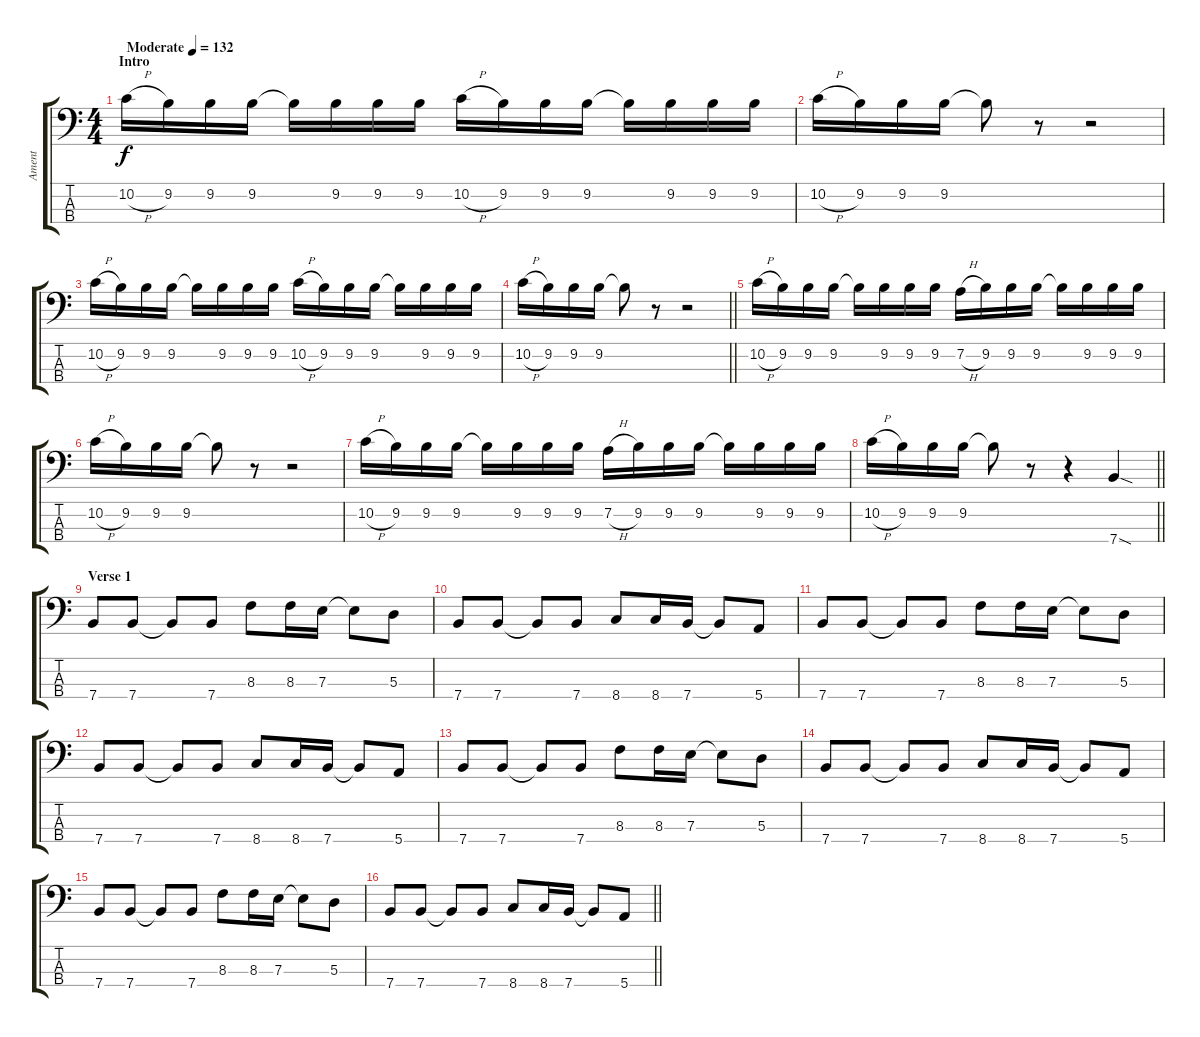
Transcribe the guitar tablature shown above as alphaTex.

\track ("Ament" "Ament") {instrument electricbassfinger}
\staff {score tabs}
\tuning (G2 D2 A1 E1) {hide}
\ts (4 4)
\section ("" "Intro")
\tempo (132 "Moderate")
\clef f4
\ks c
10.2{h}.16{dy f instrument electricbassfinger} 9.2.16 9.2.16 9.2.16 9.2{t}.16 9.2.16 9.2.16 9.2.16 10.2{h}.16 9.2.16 9.2.16 9.2.16 9.2{t}.16 9.2.16 9.2.16 9.2.16 |
10.2{h}.16 9.2.16 9.2.16 9.2.16 9.2{t}.8 r.8 r.2 |
10.2{h}.16 9.2.16 9.2.16 9.2.16 9.2{t}.16 9.2.16 9.2.16 9.2.16 10.2{h}.16 9.2.16 9.2.16 9.2.16 9.2{t}.16 9.2.16 9.2.16 9.2.16 |
\barLineRight lightlight
10.2{h}.16 9.2.16 9.2.16 9.2.16 9.2{t}.8 r.8 r.2 |
\section ("" "")
10.2{h}.16 9.2.16 9.2.16 9.2.16 9.2{t}.16 9.2.16 9.2.16 9.2.16 7.2{h}.16 9.2.16 9.2.16 9.2.16 9.2{t}.16 9.2.16 9.2.16 9.2.16 |
10.2{h}.16 9.2.16 9.2.16 9.2.16 9.2{t}.8 r.8 r.2 |
10.2{h}.16 9.2.16 9.2.16 9.2.16 9.2{t}.16 9.2.16 9.2.16 9.2.16 7.2{h}.16 9.2.16 9.2.16 9.2.16 9.2{t}.16 9.2.16 9.2.16 9.2.16 |
\barLineRight lightlight
10.2{h}.16 9.2.16 9.2.16 9.2.16 9.2{t}.8 r.8 r.4 7.4{sod}.4 |
\section ("" "Verse 1")
7.4.8 7.4.8 7.4{t}.8 7.4.8 8.3.8 8.3.16 7.3.16 7.3{t}.8 5.3.8 |
7.4.8 7.4.8 7.4{t}.8 7.4.8 8.4.8 8.4.16 7.4.16 7.4{t}.8 5.4.8 |
7.4.8 7.4.8 7.4{t}.8 7.4.8 8.3.8 8.3.16 7.3.16 7.3{t}.8 5.3.8 |
7.4.8 7.4.8 7.4{t}.8 7.4.8 8.4.8 8.4.16 7.4.16 7.4{t}.8 5.4.8 |
7.4.8 7.4.8 7.4{t}.8 7.4.8 8.3.8 8.3.16 7.3.16 7.3{t}.8 5.3.8 |
7.4.8 7.4.8 7.4{t}.8 7.4.8 8.4.8 8.4.16 7.4.16 7.4{t}.8 5.4.8 |
7.4.8 7.4.8 7.4{t}.8 7.4.8 8.3.8 8.3.16 7.3.16 7.3{t}.8 5.3.8 |
\barLineRight lightlight
7.4.8 7.4.8 7.4{t}.8 7.4.8 8.4.8 8.4.16 7.4.16 7.4{t}.8 5.4.8
